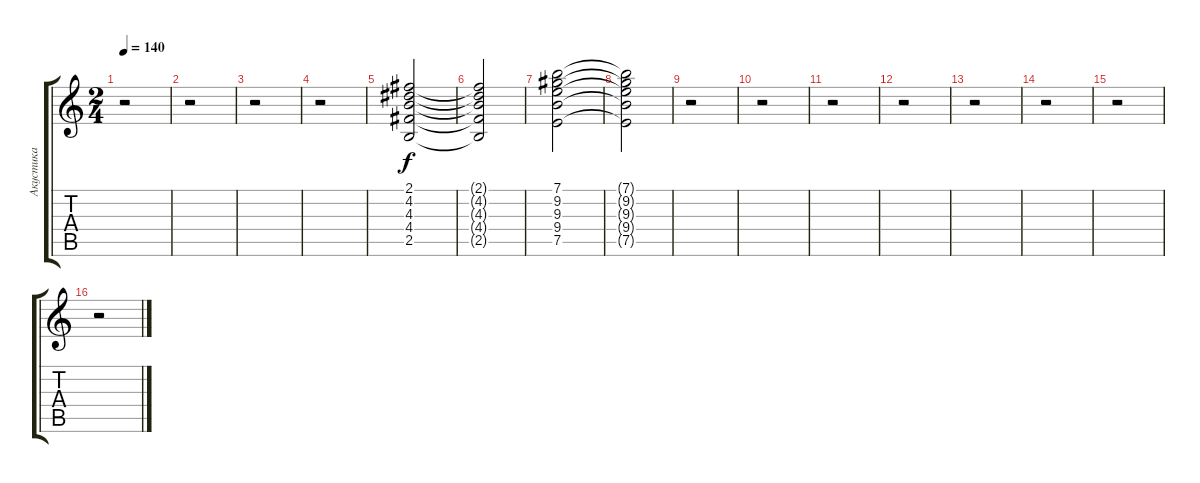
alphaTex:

\track ("Акустика" "Акустика") {instrument acousticguitarsteel}
\staff {score tabs}
\tuning (E4 B3 G3 D3 A2 E2) {hide}
\ts (2 4)
\tempo 140
\clef g2
\ks c
r.2{dy f} |
r.2 |
r.2 |
r.2 |
(2.1 4.2 4.3 4.4 2.5).2 |
(2.1{t} 4.2{t} 4.3{t} 4.4{t} 2.5{t}).2 |
(7.1 9.2 9.3 9.4 7.5).2 |
(7.1{t} 9.2{t} 9.3{t} 9.4{t} 7.5{t}).2 |
r.2 |
r.2 |
r.2 |
r.2 |
r.2 |
r.2 |
r.2 |
r.2
